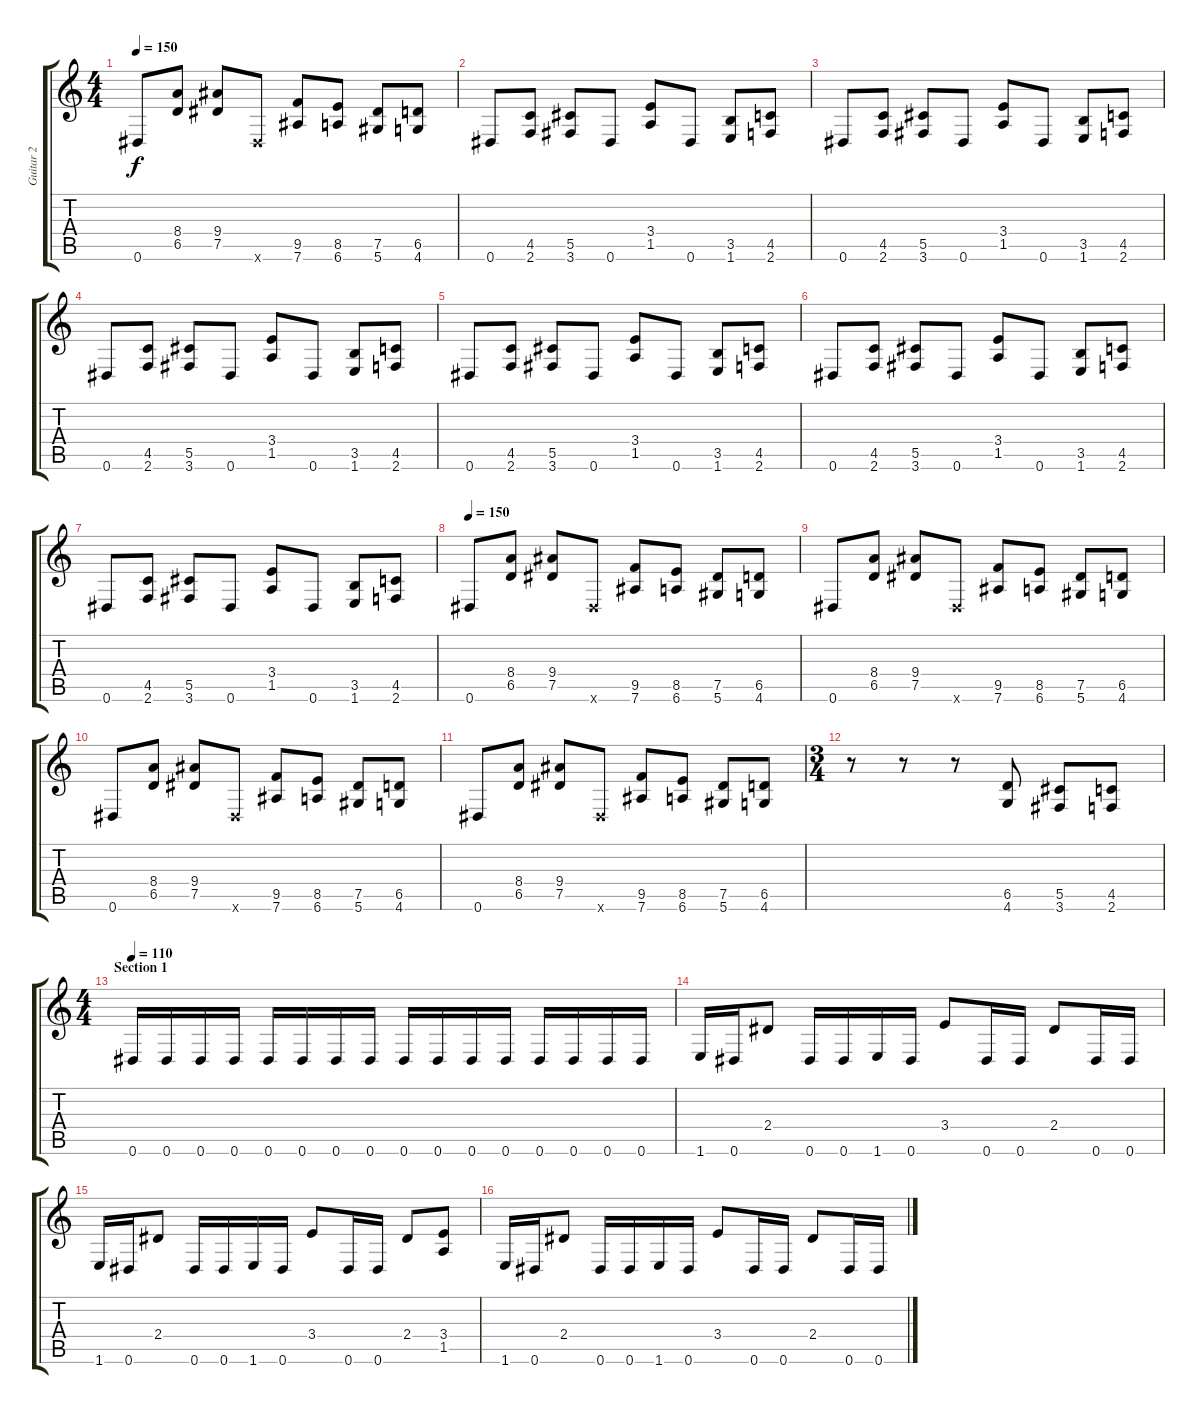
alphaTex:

\track ("Guitar 2" "Guitar 2") {instrument overdrivenguitar}
\staff {score tabs}
\tuning (Eb4 Bb3 Gb3 Db3 Ab2 Eb2) {hide}
\ts (4 4)
\tempo 150
\clef g2
\ks c
0.6.8{dy f} (8.4 6.5).8 (9.4 7.5).8 0.6{x}.8 (9.5 7.6).8 (8.5 6.6).8 (7.5 5.6).8 (6.5 4.6).8 |
0.6.8 (4.5 2.6).8 (5.5 3.6).8 0.6.8 (3.4 1.5).8 0.6.8 (3.5 1.6).8 (4.5 2.6).8 |
0.6.8 (4.5 2.6).8 (5.5 3.6).8 0.6.8 (3.4 1.5).8 0.6.8 (3.5 1.6).8 (4.5 2.6).8 |
0.6.8 (4.5 2.6).8 (5.5 3.6).8 0.6.8 (3.4 1.5).8 0.6.8 (3.5 1.6).8 (4.5 2.6).8 |
0.6.8 (4.5 2.6).8 (5.5 3.6).8 0.6.8 (3.4 1.5).8 0.6.8 (3.5 1.6).8 (4.5 2.6).8 |
0.6.8 (4.5 2.6).8 (5.5 3.6).8 0.6.8 (3.4 1.5).8 0.6.8 (3.5 1.6).8 (4.5 2.6).8 |
0.6.8 (4.5 2.6).8 (5.5 3.6).8 0.6.8 (3.4 1.5).8 0.6.8 (3.5 1.6).8 (4.5 2.6).8 |
\tempo 150
0.6.8 (8.4 6.5).8 (9.4 7.5).8 0.6{x}.8 (9.5 7.6).8 (8.5 6.6).8 (7.5 5.6).8 (6.5 4.6).8 |
0.6.8 (8.4 6.5).8 (9.4 7.5).8 0.6{x}.8 (9.5 7.6).8 (8.5 6.6).8 (7.5 5.6).8 (6.5 4.6).8 |
0.6.8 (8.4 6.5).8 (9.4 7.5).8 0.6{x}.8 (9.5 7.6).8 (8.5 6.6).8 (7.5 5.6).8 (6.5 4.6).8 |
0.6.8 (8.4 6.5).8 (9.4 7.5).8 0.6{x}.8 (9.5 7.6).8 (8.5 6.6).8 (7.5 5.6).8 (6.5 4.6).8 |
\ts (3 4)
r.8 r.8 r.8 (6.5 4.6).8 (5.5 3.6).8 (4.5 2.6).8 |
\ts (4 4)
\section ("" "Section 1")
\tempo 110
0.6.16 0.6.16 0.6.16 0.6.16 0.6.16 0.6.16 0.6.16 0.6.16 0.6.16 0.6.16 0.6.16 0.6.16 0.6.16 0.6.16 0.6.16 0.6.16 |
1.6.16 0.6.16 2.4.8 0.6.16 0.6.16 1.6.16 0.6.16 3.4.8 0.6.16 0.6.16 2.4.8 0.6.16 0.6.16 |
1.6.16 0.6.16 2.4.8 0.6.16 0.6.16 1.6.16 0.6.16 3.4.8 0.6.16 0.6.16 2.4.8 (3.4 1.5).8 |
1.6.16 0.6.16 2.4.8 0.6.16 0.6.16 1.6.16 0.6.16 3.4.8 0.6.16 0.6.16 2.4.8 0.6.16 0.6.16
